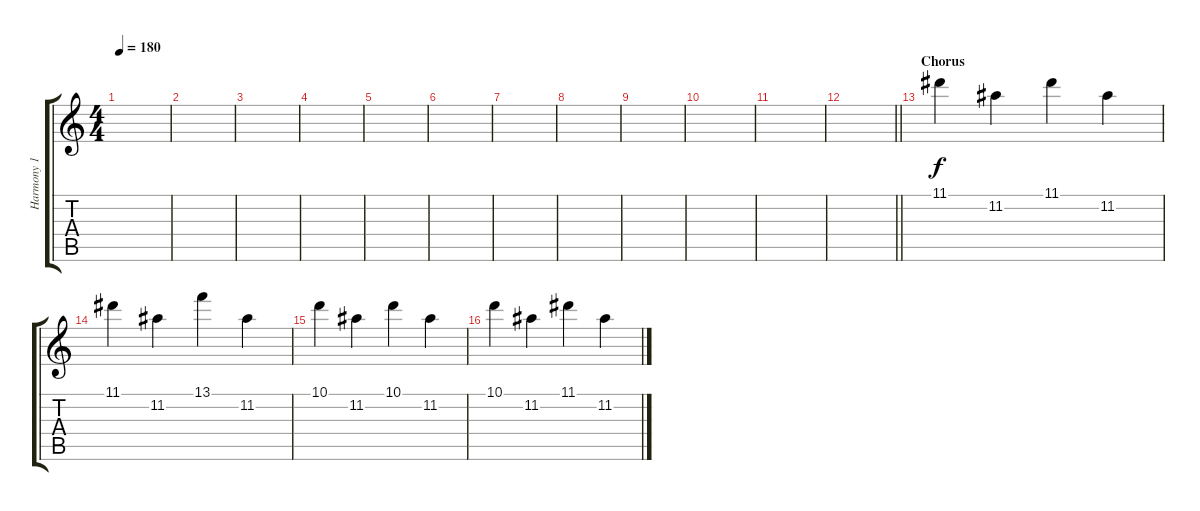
\track ("Harmony 1" "Harmony 1") {instrument distortionguitar}
\staff {score tabs}
\tuning (E4 B3 G3 D3 A2 D2) {hide}
\ts (4 4)
\tempo 180
\clef g2
\ks c
|
|
|
|
|
|
|
|
|
|
|
\barLineRight lightlight
|
\section ("" "Chorus")
11.1.4 11.2.4 11.1.4 11.2.4 |
11.1.4 11.2.4 13.1.4 11.2.4 |
10.1.4 11.2.4 10.1.4 11.2.4 |
10.1.4 11.2.4 11.1.4 11.2.4
